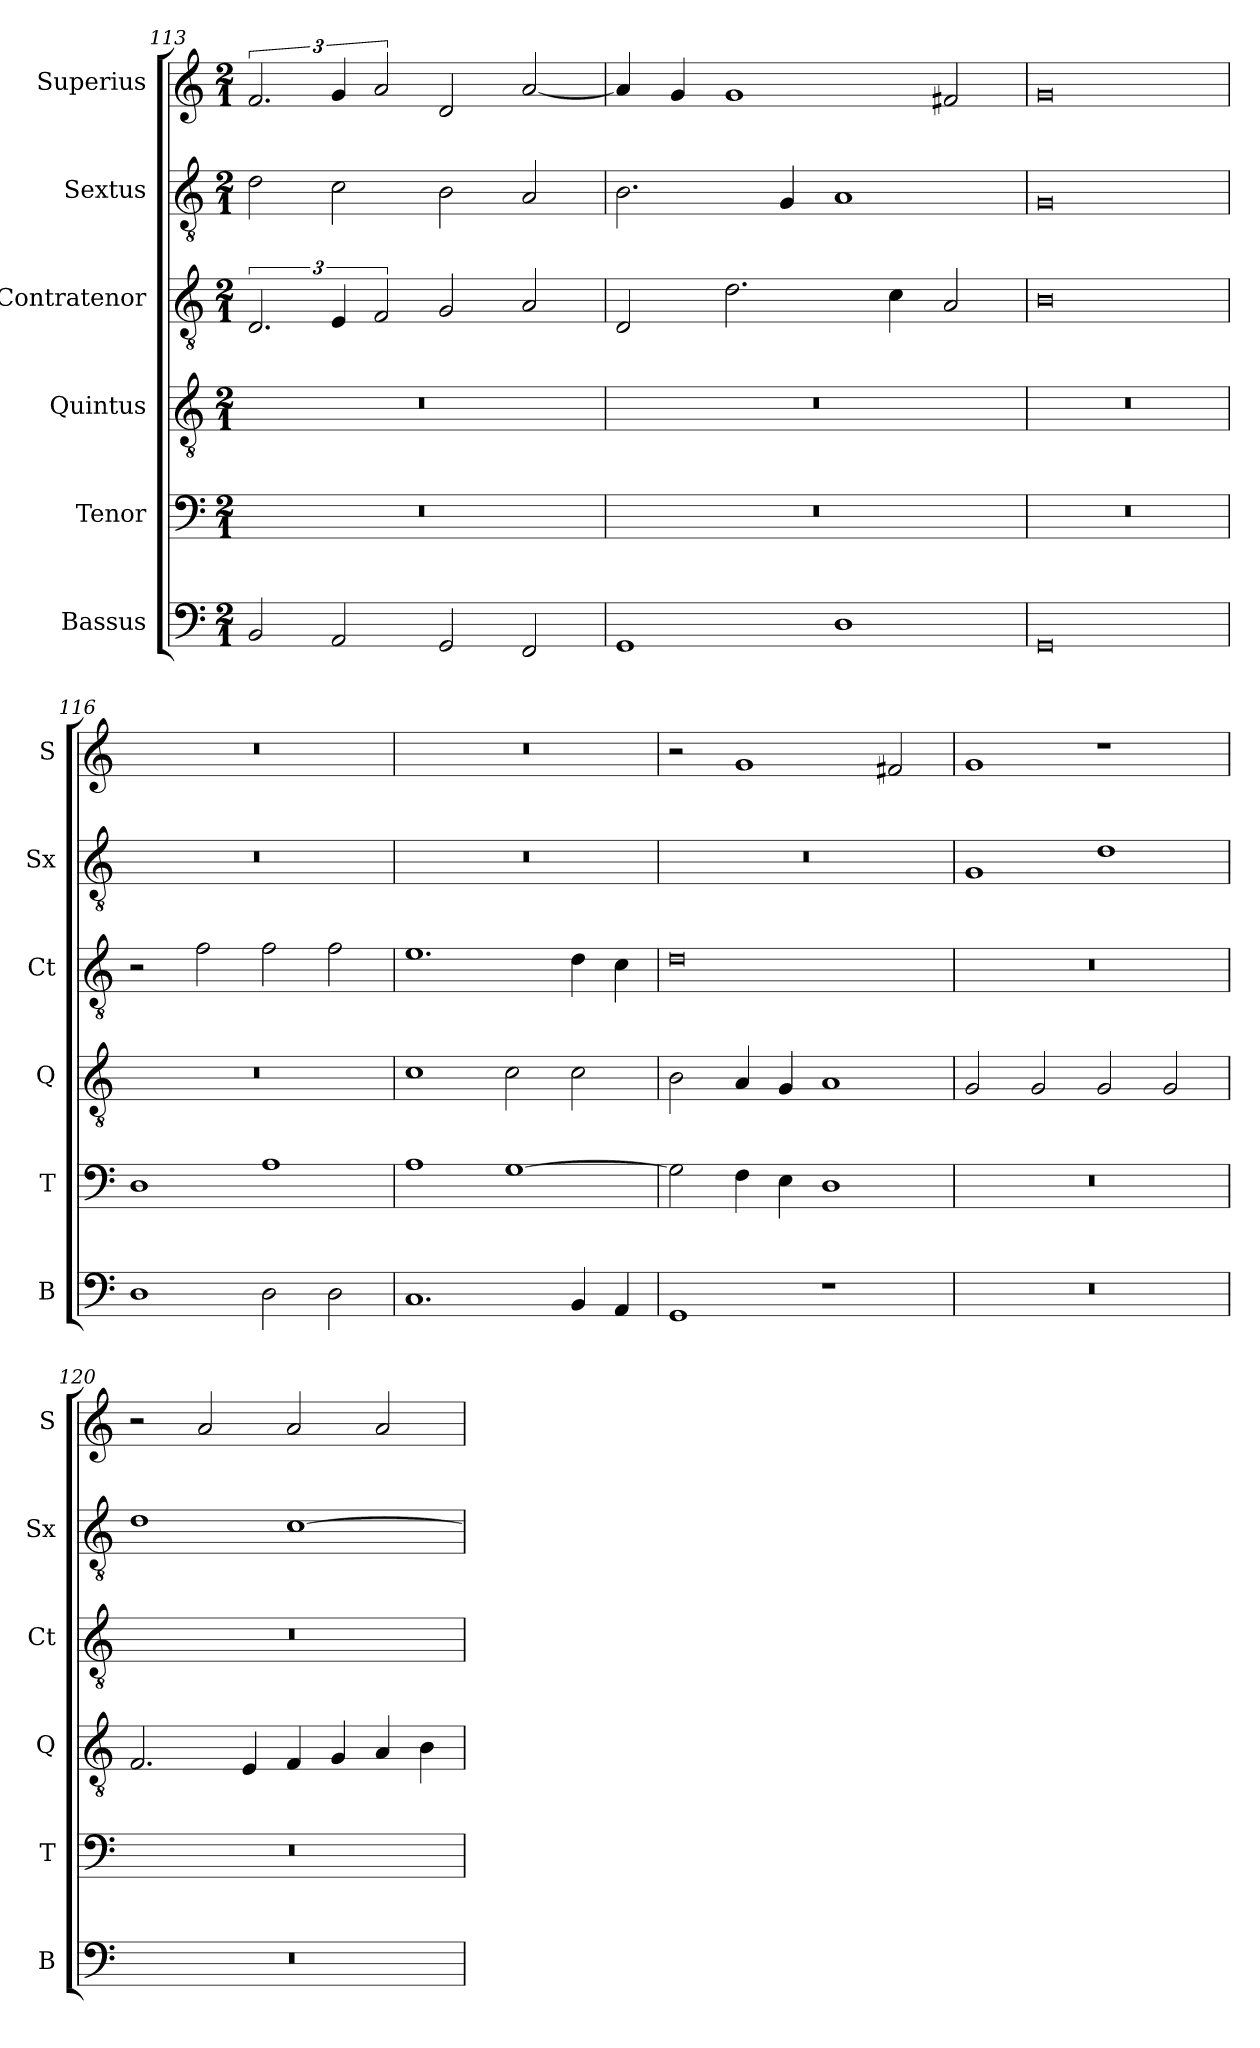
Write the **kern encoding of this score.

**kern	**kern	**kern	**kern	**kern	**kern
*part6	*part5	*part4	*part3	*part2	*part1
*staff6	*staff5	*staff4	*staff3	*staff2	*staff1
*I"Bassus	*I"Tenor	*I"Quintus	*I"Contratenor	*I"Sextus	*I"Superius
*I'B	*I'T	*I'Q	*I'Ct	*I'Sx	*I'S
*clefF4	*clefF4	*clefGv2	*clefGv2	*clefGv2	*clefG2
*k[]	*k[]	*k[]	*k[]	*k[]	*k[]
*M2/1	*M2/1	*M2/1	*M2/1	*M2/1	*M2/1
=113	=113	=113	=113	=113	=113
2BB/	0r	0r	3.D/	2d\	3.f/
2AA/	.	.	6E/	2c\	6g/
.	.	.	3F/	.	3a/
2GG/	.	.	2G/	2B\	2d/
2FF/	.	.	2A/	2A/	[2a/
=114	=114	=114	=114	=114	=114
1GG	0r	0r	2D/	2.B\	4a/]
.	.	.	.	.	4g/
.	.	.	2.d\	.	1g
.	.	.	.	4G/	.
1D	.	.	.	1A	.
.	.	.	4c\	.	.
.	.	.	2A/	.	2f#X/
=115	=115	=115	=115	=115	=115
0GG	0r	0r	0B	0G	0g
=116	=116	=116	=116	=116	=116
1D	1D	0r	2r	0r	0r
.	.	.	2f\	.	.
2D\	1A	.	2f\	.	.
2D\	.	.	2f\	.	.
=117	=117	=117	=117	=117	=117
1.C	1A	1c	1.e	0r	0r
.	[1G	2c\	.	.	.
4BB/	.	2c\	4d\	.	.
4AA/	.	.	4c\	.	.
=118	=118	=118	=118	=118	=118
1GG	2G\]	2B\	0d	0r	2r
.	4F\	4A/	.	.	1g
.	4E\	4G/	.	.	.
1r	1D	1A	.	.	.
.	.	.	.	.	2f#X/
=119	=119	=119	=119	=119	=119
0r	0r	2G/	0r	1G	1g
.	.	2G/	.	.	.
.	.	2G/	.	1d	1r
.	.	2G/	.	.	.
=120	=120	=120	=120	=120	=120
0r	0r	2.F/	0r	1d	2r
.	.	.	.	.	2a/
.	.	4E/	.	.	.
.	.	4F/	.	[1c	2a/
.	.	4G/	.	.	.
.	.	4A/	.	.	2a/
.	.	4B\	.	.	.
=	=	=	=	=	=
*-	*-	*-	*-	*-	*-
